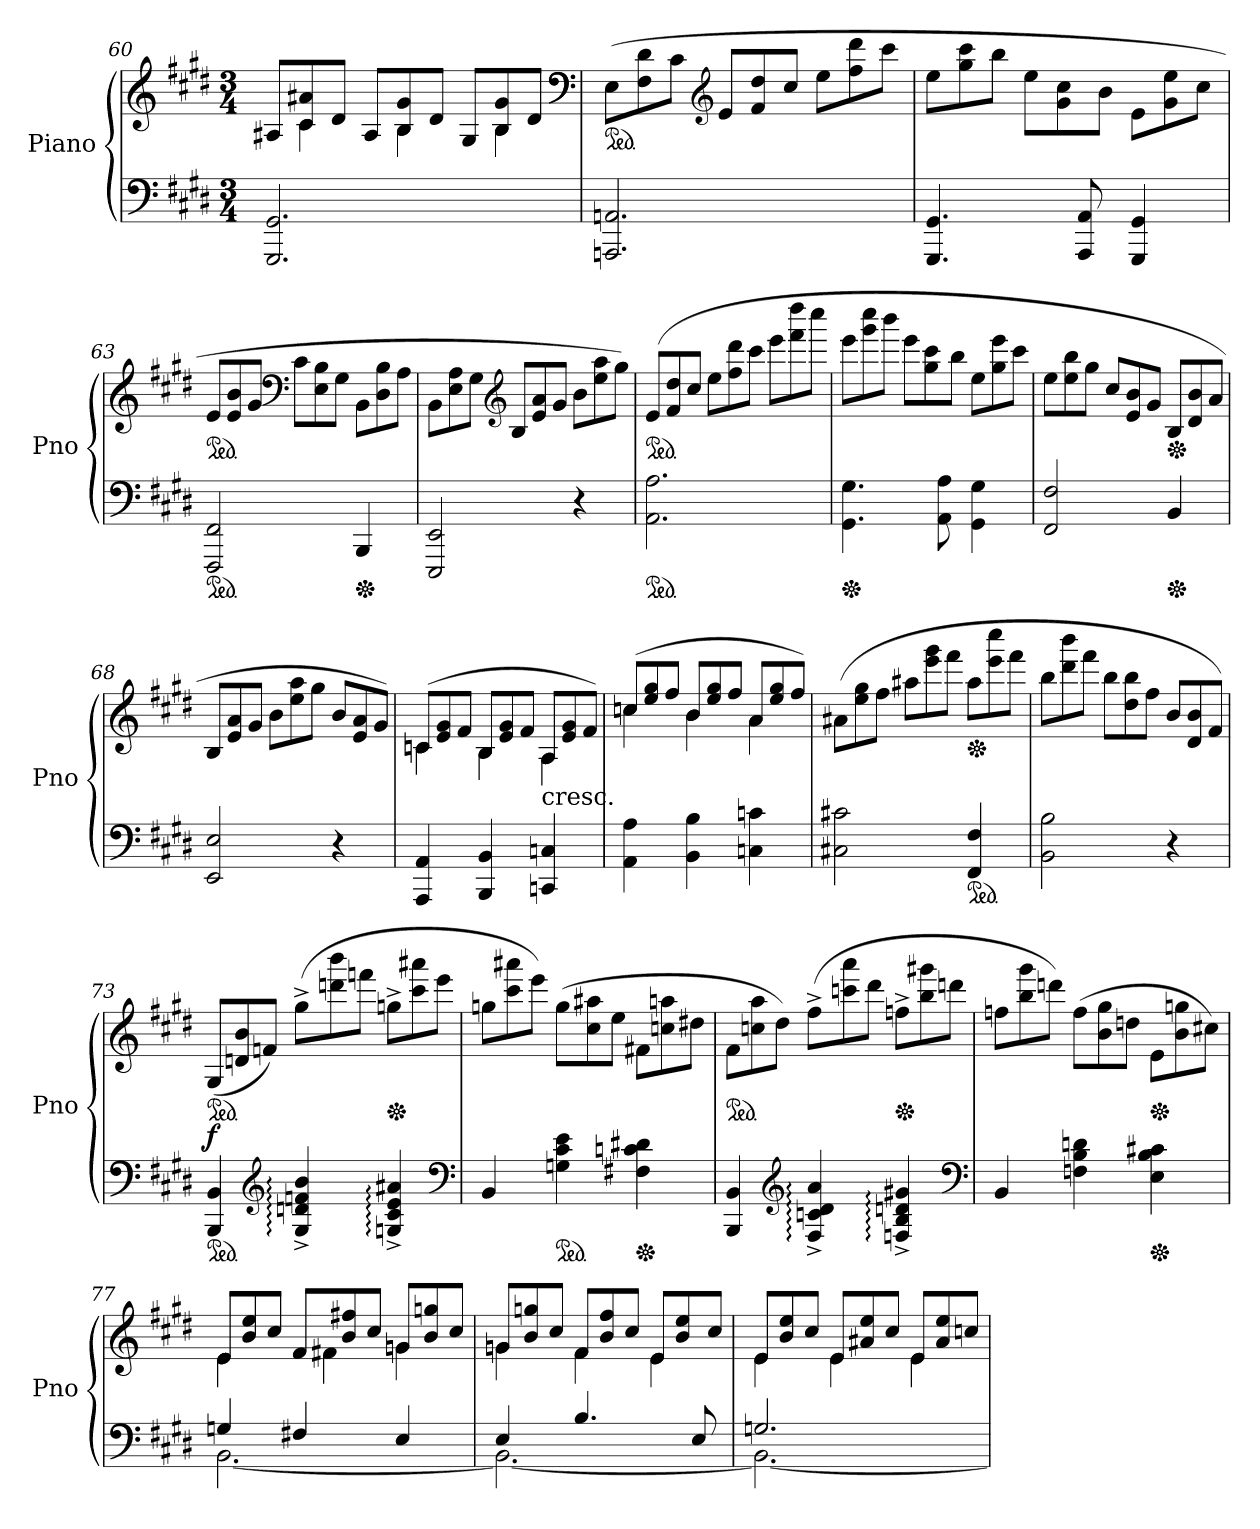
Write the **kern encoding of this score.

**kern	**kern	**dynam
*part1	*part1	*part1
*staff2	*staff1	*staff1/2
*I"Piano	*	*
*I'Pno	*	*
!!LO:LB:g=z
*clefF4	*clefG2	*
*k[f#c#g#d#]	*k[f#c#g#d#]	*
*E:	*E:	*
*M3/4	*M3/4	*
*	*Xtuplet	*
=60	=60	=60
*	*^	*
2.GGG#/ 2.GG#/	12A#X/L	12ryy	.
.	12c#/ 12a#X/	6c#\	.
.	12d#/J	.	.
.	12A#/L	12ryy	.
.	12B/ 12g#/	6B\	.
.	12d#/J	.	.
.	12G#/L	12ryy	.
.	12B/ 12g#/	6B\	.
.	12d#/J	.	.
*	*v	*v	*
*	*clefF4	*
=61	=61	=61
*	*ped	*
2.AAAn/ 2.AAn/	(12E\L	.
.	12F#\ 12d#\	.
.	12c#\J	.
*	*clefG2	*
.	12e/L	.
.	12f#/ 12dd#/	.
.	12cc#/J	.
.	12ee\L	.
.	12ff#\ 12ddd#\	.
.	12ccc#\J	.
=62	=62	=62
4.GGG#/ 4.GG#/	12ee\L	.
.	12gg#\ 12ccc#\	.
.	12bb\J	.
.	12ee\L	.
.	12g#\ 12cc#\	.
8AAA/ 8AA/	.	.
.	12b\J	.
4GGG#/ 4GG#/	12e\L	.
.	12g#\ 12ee\	.
.	12cc#\J	.
=63	=63	=63
*ped	*	*
*	*ped	*
2FFF#/ 2FF#/	12e/L	.
.	12e/ 12b/	.
.	12g#/J	.
*	*clefF4	*
.	12c#\L	.
.	12E\ 12B\	.
.	12G#\J	.
*Xped	*	*
4BBB/	12BB\L	.
.	12D#\ 12B\	.
.	12A\J	.
!!LO:LB:g=z
=64	=64	=64
2EEE/ 2EE/	12BB\L	.
.	12E\ 12A\	.
.	12G#\J	.
*	*clefG2	*
.	12B/L	.
.	12e/ 12a/	.
.	12g#/J	.
4r	12b\L	.
.	12ee\ 12aa\	.
.	12gg#\J)	.
=65	=65	=65
*ped	*	*
*	*ped	*
2.AA\ 2.A\	(12e/L	.
.	12f#/ 12dd#/	.
.	12cc#/J	.
.	12ee\L	.
.	12ff#\ 12ddd#\	.
.	12ccc#\J	.
.	12eee\L	.
.	12fff#\ 12dddd#\	.
.	12cccc#\J	.
=66	=66	=66
*Xped	*	*
4.GG#\ 4.G#\	12eee\L	.
.	12ggg#\ 12cccc#\	.
.	12bbb\J	.
.	12eee\L	.
.	12gg#\ 12ccc#\	.
8AA\ 8A\	.	.
.	12bb\J	.
4GG#\ 4G#\	12ee\L	.
.	12gg#\ 12eee\	.
.	12ccc#\J	.
=67	=67	=67
2FF#/ 2F#/	12ee\L	.
.	12ee\ 12bb\	.
.	12gg#\J	.
.	12cc#/L	.
.	12e/ 12b/	.
.	12g#/J	.
*Xped	*	*
*	*Xped	*
4BB/	12B/L	.
.	12d#/ 12b/	.
.	12a/J	.
=68	=68	=68
2EE/ 2E/	12B/L	.
.	12e/ 12a/	.
.	12g#/J	.
.	12b\L	.
.	12ee\ 12aa\	.
.	12gg#\J	.
4r	12b/L	.
.	12e/ 12a/	.
.	12g#/J)	.
!!LO:LB:g=z
=69	=69	=69
*	*^	*
4AAA/ 4AA/	(12c/L	4cn\	.
.	12e/ 12g#/	.	.
.	12f#/J	.	.
4BBB/ 4BB/	12B/L	4B\	.
.	12e/ 12g#/	.	.
.	12f#/J	.	.
!	!LO:TX:b:t=cresc.	!	!
4CCn/ 4Cn/	12A/L	4A\	.
.	12e/ 12g#/	.	.
.	12f#/J)	.	.
=70	=70	=70	=70
4AA\ 4A\	(12cc/L	4ccn\	.
.	12ee/ 12gg#/	.	.
.	12ff#/J	.	.
4BB\ 4B\	12b/L	4b\	.
.	12ee/ 12gg#/	.	.
.	12ff#/J	.	.
4Cn\ 4cn\	12a/L	4a\	.
.	12ee/ 12gg#/	.	.
.	12ff#/J)	.	.
*	*v	*v	*
=71	=71	=71
2C#X\ 2c#X\	(12a#X\L	.
.	12ee\ 12gg#\	.
.	12ff#\J	.
.	12aa#X\L	.
.	12eee\ 12ggg#\	.
.	12fff#\J	.
*ped	*	*
*	*Xped	*
4FF#/ 4F#/	12aa#\L	.
.	12eee\ 12cccc#\	.
.	12fff#\J	.
=72	=72	=72
2BB\ 2B\	12bb\L	.
.	12ddd#\ 12bbb\	.
.	12fff#\J	.
.	12bb\L	.
.	12dd#\ 12bb\	.
.	12ff#\J	.
4r	12b/L	.
.	12d#/ 12b/	.
.	12f#/J)	.
!!LO:PB:g=z
=73	=73	=73
*ped	*	*
*	*ped	*
!	!	!LO:DY:a=2
4BBB/ 4BB/	(12G#/L	f
.	12dn/ 12b/	.
.	12fn/J)	.
*clefG2	*	*
4G#/:^ 4dn/:^ 4fn/:^ 4b/:^	(12gg#^\L	.
.	12dddn\ 12bbb\	.
.	12fffn\J	.
*	*Xped	*
4Gn/:^ 4c#/:^ 4e/:^ 4a#X/:^	12ggn^\L	.
.	12ccc#\ 12aaa#X\	.
.	12eee\J	.
*clefF4	*	*
=74	=74	=74
4BB/	12ggn\L	.
.	12ccc#\ 12aaa#X\	.
.	12eee\J)	.
*ped	*	*
4Gn\ 4c#\ 4e\	(12gg\L	.
.	12cc#\ 12aa#X\	.
.	12ee\J	.
*Xped	*	*
4F#X\ 4cn\ 4d#X\	12f#X\L	.
.	12ccn\ 12aan\	.
.	12dd#X\J	.
=75	=75	=75
*	*ped	*
4BBB/ 4BB/	12f#\L	.
.	12ccn\ 12aa\	.
.	12dd#\J)	.
*clefG2	*	*
4F#/:^ 4cn/:^ 4d#/:^ 4a/:^	(12ff#^\L	.
.	12cccn\ 12aaa\	.
.	12ddd#\J	.
*	*Xped	*
4Fn/:^ 4B/:^ 4dn/:^ 4g#X/:^	12ffn^\L	.
.	12bb\ 12ggg#X\	.
.	12dddn\J	.
*clefF4	*	*
=76	=76	=76
4BB/	12ffn\L	.
.	12bb\ 12ggg#\	.
.	12dddn\J)	.
4Fn\ 4B\ 4dn\	(12ff\L	.
.	12b\ 12gg#\	.
.	12ddn\J	.
*Xped	*	*
*	*Xped	*
4E\ 4B\ 4c#X\	12e\L	.
.	12b\ 12ggn\	.
.	12cc#X\J)	.
!!LO:LB:g=z
=77	=77	=77
*^	*^	*
4Gn/	[2.BB\	12e/L	4e\	.
.	.	12b/ 12ee/	.	.
.	.	12cc#/J	.	.
4F#X/	.	12f#/L	4f#X\	.
.	.	12b/ 12ff#X/	.	.
.	.	12cc#/J	.	.
4E/	.	12g/L	4gn\	.
.	.	12b/ 12ggn/	.	.
.	.	12cc#/J	.	.
=78	=78	=78	=78	=78
4E/	2.BB\_	12g/L	4gn\	.
.	.	12b/ 12ggn/	.	.
.	.	12cc#/J	.	.
4.B/	.	12f#/L	4f#\	.
.	.	12b/ 12ff#/	.	.
.	.	12cc#/J	.	.
.	.	12e/L	4e\	.
.	.	12b/ 12ee/	.	.
8E/	.	.	.	.
.	.	12cc#/J	.	.
=79	=79	=79	=79	=79
2.Gn/	2.BB\_	12e/L	4e\	.
.	.	12b/ 12ee/	.	.
.	.	12cc#/J	.	.
.	.	12e/L	4e\	.
.	.	12a#X/ 12ee/	.	.
.	.	12cc#/J	.	.
.	.	12e/L	4e\	.
.	.	12a#/ 12ee/	.	.
.	.	12ccn/J	.	.
*v	*v	*	*	*
*	*v	*v	*
=	=	=
*-	*-	*-
